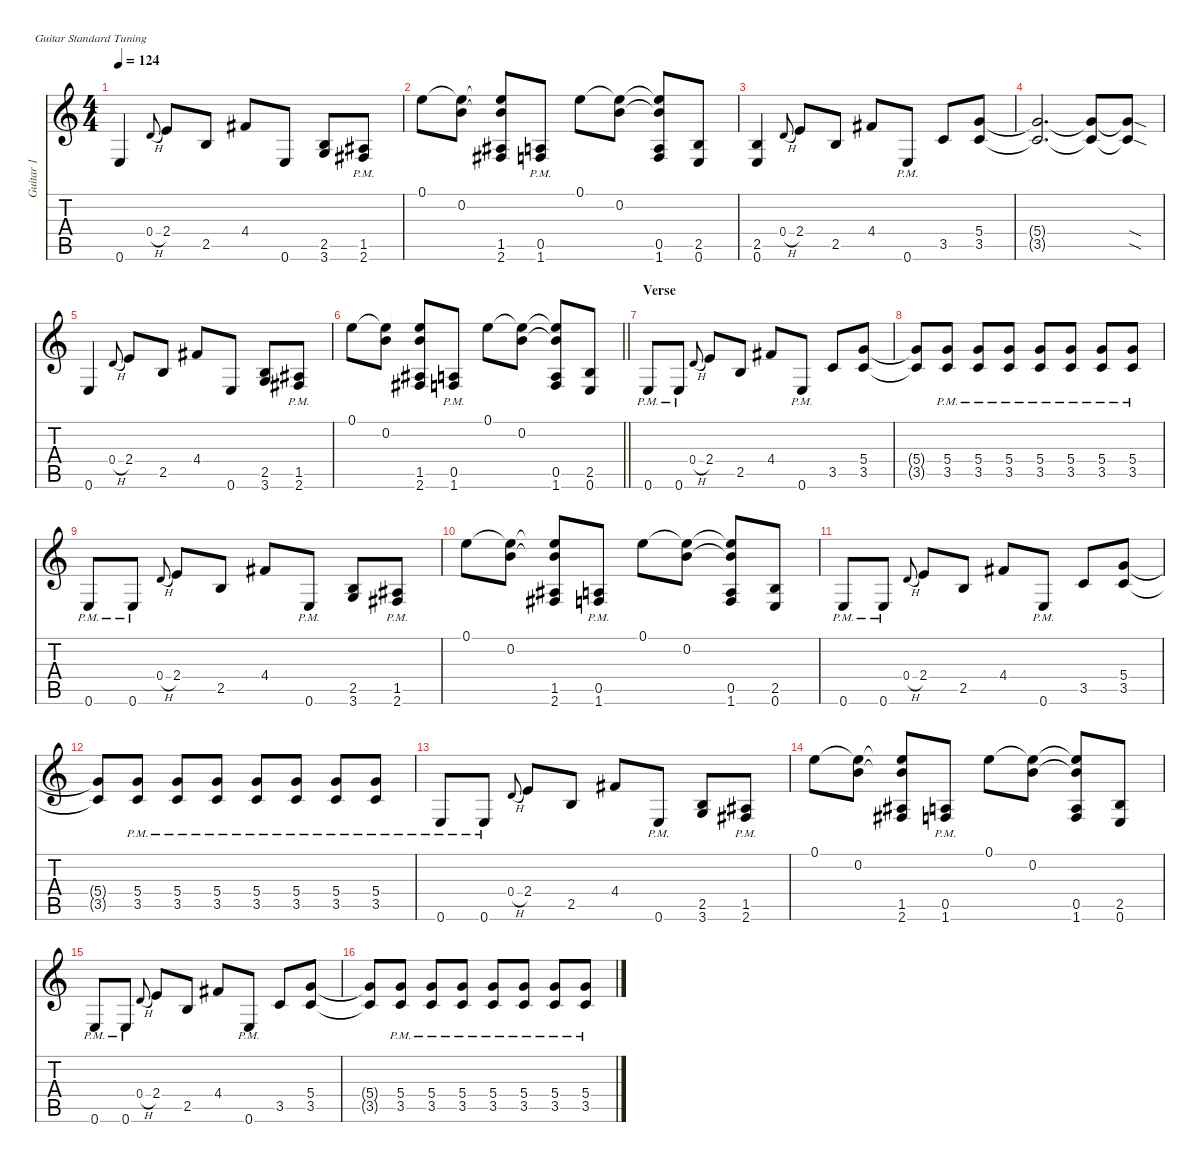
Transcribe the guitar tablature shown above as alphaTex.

\defaultSystemsLayout 4
\hideDynamics
\bracketExtendMode nobrackets
\firstSystemTrackNameMode fullname
\otherSystemsTrackNameOrientation horizontal
\track ("Guitar 1" "dist.guit.") {defaultSystemsLayout 8 mute instrument distortionguitar}
\staff {score tabs}
\tuning (E4 B3 G3 D3 A2 E2)
\ts (4 4)
\tempo 124
\clef g2
\ks c
0.6.4{dy f beam Up} 0.4{h}.8{gr onbeat dy mf beam Up} 2.4.8{dy f beam Up} 2.5.8{beam Up} 4.4{acc #}.8{beam Up} 0.6.8{beam Up} (2.5 3.6).8{beam Up} (1.5{pm acc #} 2.6{pm acc #}).8{beam Up} |
0.1.8{beam Down} (0.1{t} 0.2).8{beam Down} (0.1{t} 0.2{t} 1.5{acc #} 2.6{acc #}).8{beam Up} (0.5{pm} 1.6{pm}).8{beam Up} 0.1.8{beam Down} (0.1{t} 0.2).8{beam Down} (0.1{t} 0.2{t} 0.5 1.6).8{beam Up} (2.5 0.6).8{beam Up} |
(2.5 0.6).4{beam Up} 0.4{h}.8{gr onbeat dy mf beam Up} 2.4.8{dy f beam Up} 2.5.8{beam Up} 4.4{acc #}.8{beam Up} 0.6{pm}.8{beam Up} 3.5.8{beam Up} (5.4 3.5).8{beam Up} |
(5.4{t} 3.5{t}).2{d beam Up} (5.4{t} 3.5{t}).8{beam Up} (5.4{sod t} 3.5{sod t}).8{beam Up} |
0.6.4{beam Up} 0.4{h}.8{gr onbeat dy mf beam Up} 2.4.8{dy f beam Up} 2.5.8{beam Up} 4.4{acc #}.8{beam Up} 0.6.8{beam Up} (2.5 3.6).8{beam Up} (1.5{pm acc #} 2.6{pm acc #}).8{beam Up} |
\barLineRight lightlight
0.1.8{beam Down} (0.1{t} 0.2).8{beam Down} (0.1{t} 0.2{t} 1.5{acc #} 2.6{acc #}).8{beam Up} (0.5{pm} 1.6{pm}).8{beam Up} 0.1.8{beam Down} (0.1{t} 0.2).8{beam Down} (0.1{t} 0.2{t} 0.5 1.6).8{beam Up} (2.5 0.6).8{beam Up} |
\section ("" "Verse")
0.6{pm}.8{beam Up} 0.6{pm}.8{beam Up} 0.4{h}.8{gr onbeat dy mf beam Up} 2.4.8{dy f beam Up} 2.5.8{beam Up} 4.4{acc #}.8{beam Up} 0.6{pm}.8{beam Up} 3.5.8{beam Up} (5.4 3.5).8{beam Up} |
(5.4{t} 3.5{t}).8{beam Up} (5.4{pm} 3.5{pm}).8{beam Up} (5.4{pm} 3.5{pm}).8{beam Up} (5.4{pm} 3.5{pm}).8{beam Up} (5.4{pm} 3.5{pm}).8{beam Up} (5.4{pm} 3.5{pm}).8{beam Up} (5.4{pm} 3.5{pm}).8{beam Up} (5.4{pm} 3.5{pm}).8{beam Up} |
0.6{pm}.8{beam Up} 0.6{pm}.8{beam Up} 0.4{h}.8{gr onbeat dy mf beam Up} 2.4.8{dy f beam Up} 2.5.8{beam Up} 4.4{acc #}.8{beam Up} 0.6{pm}.8{beam Up} (2.5 3.6).8{beam Up} (1.5{pm acc #} 2.6{pm acc #}).8{beam Up} |
0.1.8{beam Down} (0.1{t} 0.2).8{beam Down} (0.1{t} 0.2{t} 1.5{acc #} 2.6{acc #}).8{beam Up} (0.5{pm} 1.6{pm}).8{beam Up} 0.1.8{beam Down} (0.1{t} 0.2).8{beam Down} (0.1{t} 0.2{t} 0.5 1.6).8{beam Up} (2.5 0.6).8{beam Up} |
0.6{pm}.8{beam Up} 0.6{pm}.8{beam Up} 0.4{h}.8{gr onbeat dy mf beam Up} 2.4.8{dy f beam Up} 2.5.8{beam Up} 4.4{acc #}.8{beam Up} 0.6{pm}.8{beam Up} 3.5.8{beam Up} (5.4 3.5).8{beam Up} |
(5.4{t} 3.5{t}).8{beam Up} (5.4{pm} 3.5{pm}).8{beam Up} (5.4{pm} 3.5{pm}).8{beam Up} (5.4{pm} 3.5{pm}).8{beam Up} (5.4{pm} 3.5{pm}).8{beam Up} (5.4{pm} 3.5{pm}).8{beam Up} (5.4{pm} 3.5{pm}).8{beam Up} (5.4{pm} 3.5{pm}).8{beam Up} |
0.6{pm}.8{beam Up} 0.6{pm}.8{beam Up} 0.4{h}.8{gr onbeat dy mf beam Up} 2.4.8{dy f beam Up} 2.5.8{beam Up} 4.4{acc #}.8{beam Up} 0.6{pm}.8{beam Up} (2.5 3.6).8{beam Up} (1.5{pm acc #} 2.6{pm acc #}).8{beam Up} |
0.1.8{beam Down} (0.1{t} 0.2).8{beam Down} (0.1{t} 0.2{t} 1.5{acc #} 2.6{acc #}).8{beam Up} (0.5{pm} 1.6{pm}).8{beam Up} 0.1.8{beam Down} (0.1{t} 0.2).8{beam Down} (0.1{t} 0.2{t} 0.5 1.6).8{beam Up} (2.5 0.6).8{beam Up} |
0.6{pm}.8{beam Up} 0.6{pm}.8{beam Up} 0.4{h}.8{gr onbeat dy mf beam Up} 2.4.8{dy f beam Up} 2.5.8{beam Up} 4.4{acc #}.8{beam Up} 0.6{pm}.8{beam Up} 3.5.8{beam Up} (5.4 3.5).8{beam Up} |
(5.4{t} 3.5{t}).8{beam Up} (5.4{pm} 3.5{pm}).8{beam Up} (5.4{pm} 3.5{pm}).8{beam Up} (5.4{pm} 3.5{pm}).8{beam Up} (5.4{pm} 3.5{pm}).8{beam Up} (5.4{pm} 3.5{pm}).8{beam Up} (5.4{pm} 3.5{pm}).8{beam Up} (5.4{pm} 3.5{pm}).8{beam Up}
